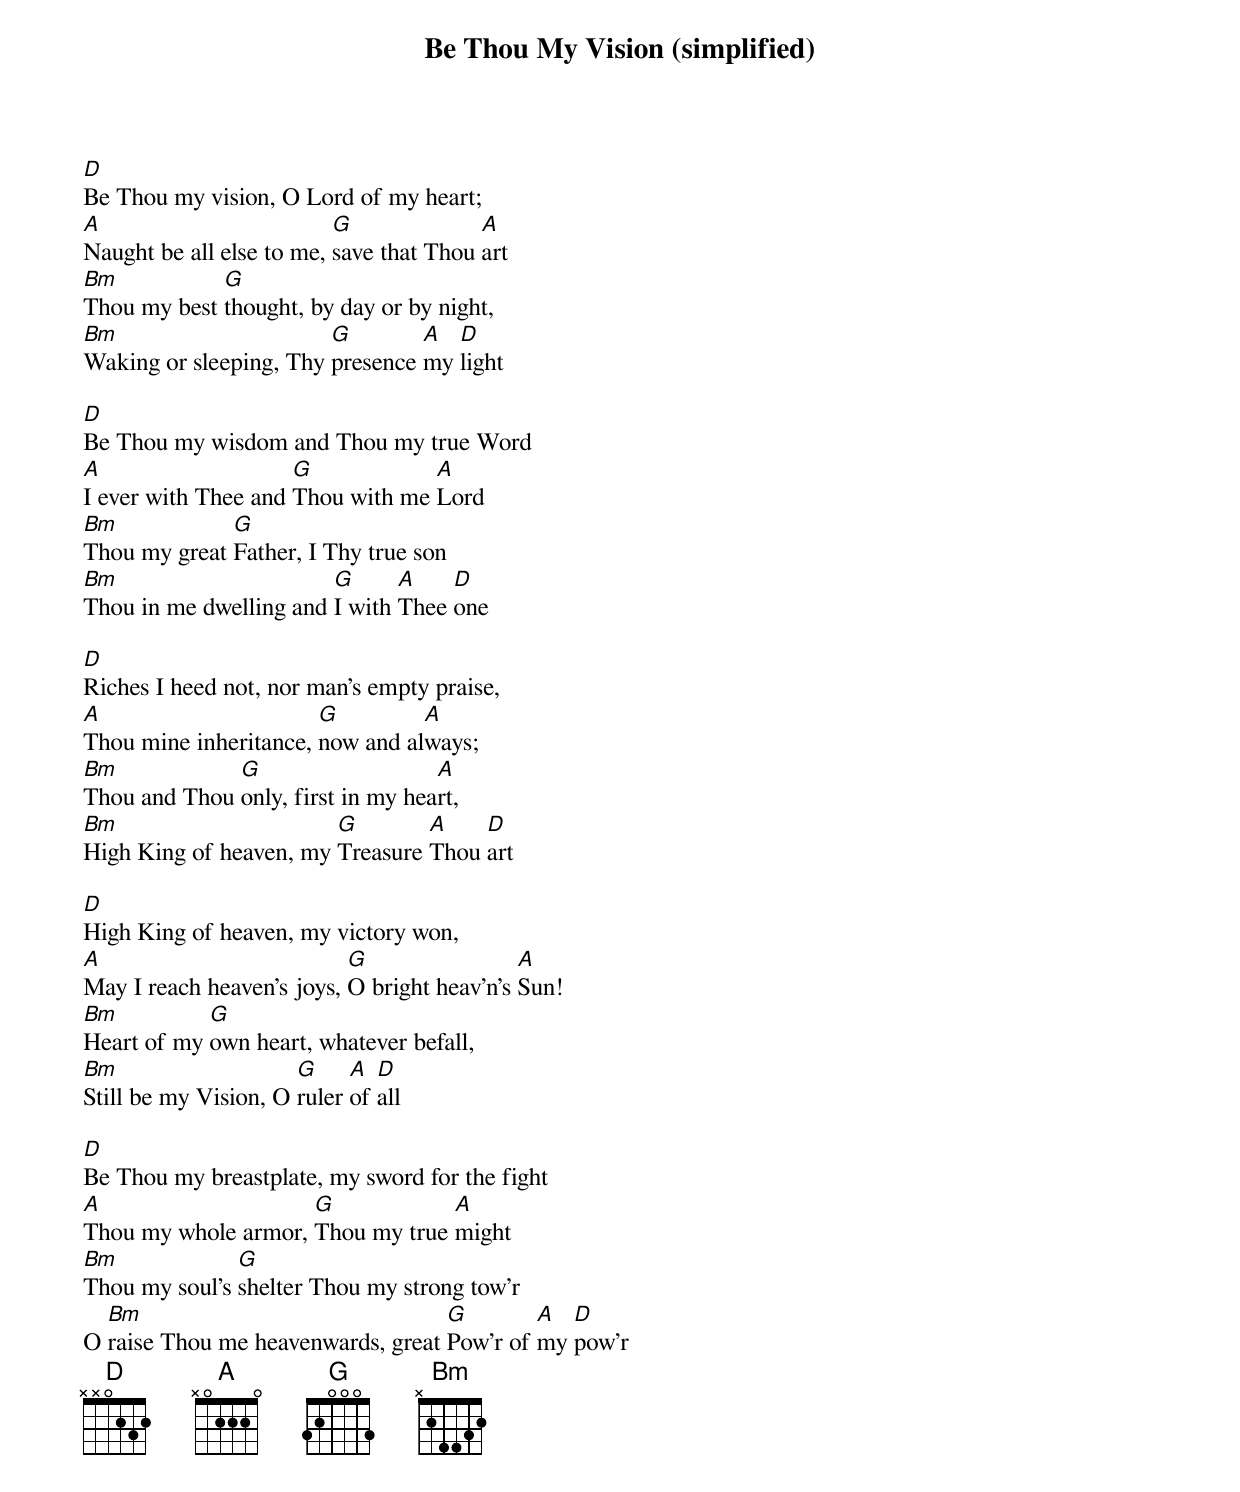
{title: Be Thou My Vision (simplified)}
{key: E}
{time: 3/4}
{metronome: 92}
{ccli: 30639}
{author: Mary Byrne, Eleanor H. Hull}
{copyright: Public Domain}

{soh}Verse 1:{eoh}
[D]Be Thou my vision, O Lord of my heart;
[A]Naught be all else to me, [G]save that Thou [A]art
[Bm]Thou my best [G]thought, by day or by night,
[Bm]Waking or sleeping, Thy [G]presence [A]my [D]light

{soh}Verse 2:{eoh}
[D]Be Thou my wisdom and Thou my true Word
[A]I ever with Thee and [G]Thou with me [A]Lord
[Bm]Thou my great [G]Father, I Thy true son
[Bm]Thou in me dwelling and [G]I with [A]Thee [D]one

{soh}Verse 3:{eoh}
[D]Riches I heed not, nor man's empty praise,
[A]Thou mine inheritance, [G]now and al[A]ways;
[Bm]Thou and Thou [G]only, first in my hea[A]rt,
[Bm]High King of heaven, my [G]Treasure [A]Thou [D]art

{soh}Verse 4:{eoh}
[D]High King of heaven, my victory won,
[A]May I reach heaven's joys, [G]O bright heav'n's [A]Sun!
[Bm]Heart of my [G]own heart, whatever befall,
[Bm]Still be my Vision, O [G]ruler [A]of [D]all

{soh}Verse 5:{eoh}
[D]Be Thou my breastplate, my sword for the fight
[A]Thou my whole armor, [G]Thou my true [A]might
[Bm]Thou my soul's [G]shelter Thou my strong tow'r
O [Bm]raise Thou me heavenwards, great [G]Pow'r of [A]my [D]pow'r
